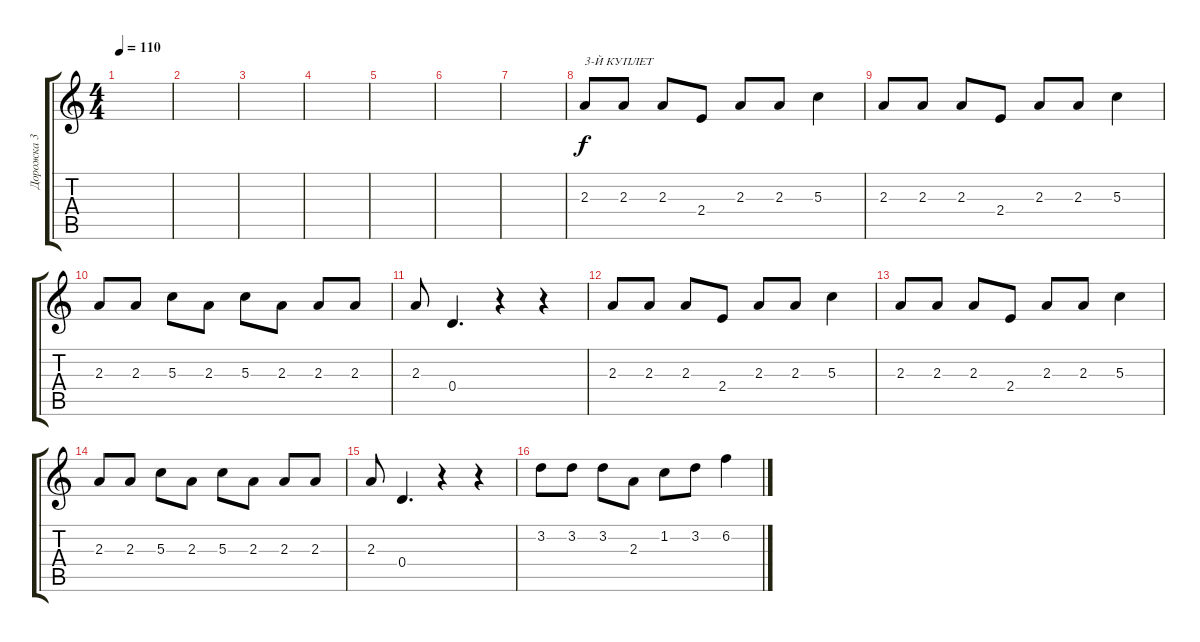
\track ("Дорожка 3" "Дорожка 3") {instrument acousticguitarsteel}
\staff {score tabs}
\tuning (E4 B3 G3 D3 A2 E2) {hide}
\ts (4 4)
\tempo 110
\clef g2
\ks c
|
|
|
|
|
|
|
2.3.8{txt "3-Й КУПЛЕТ"} 2.3.8 2.3.8 2.4.8 2.3.8 2.3.8 5.3.4 |
2.3.8 2.3.8 2.3.8 2.4.8 2.3.8 2.3.8 5.3.4 |
2.3.8 2.3.8 5.3.8 2.3.8 5.3.8 2.3.8 2.3.8 2.3.8 |
2.3.8 0.4.4{d} r.4 r.4 |
2.3.8 2.3.8 2.3.8 2.4.8 2.3.8 2.3.8 5.3.4 |
2.3.8 2.3.8 2.3.8 2.4.8 2.3.8 2.3.8 5.3.4 |
2.3.8 2.3.8 5.3.8 2.3.8 5.3.8 2.3.8 2.3.8 2.3.8 |
2.3.8 0.4.4{d} r.4 r.4 |
3.2.8 3.2.8 3.2.8 2.3.8 1.2.8 3.2.8 6.2.4
